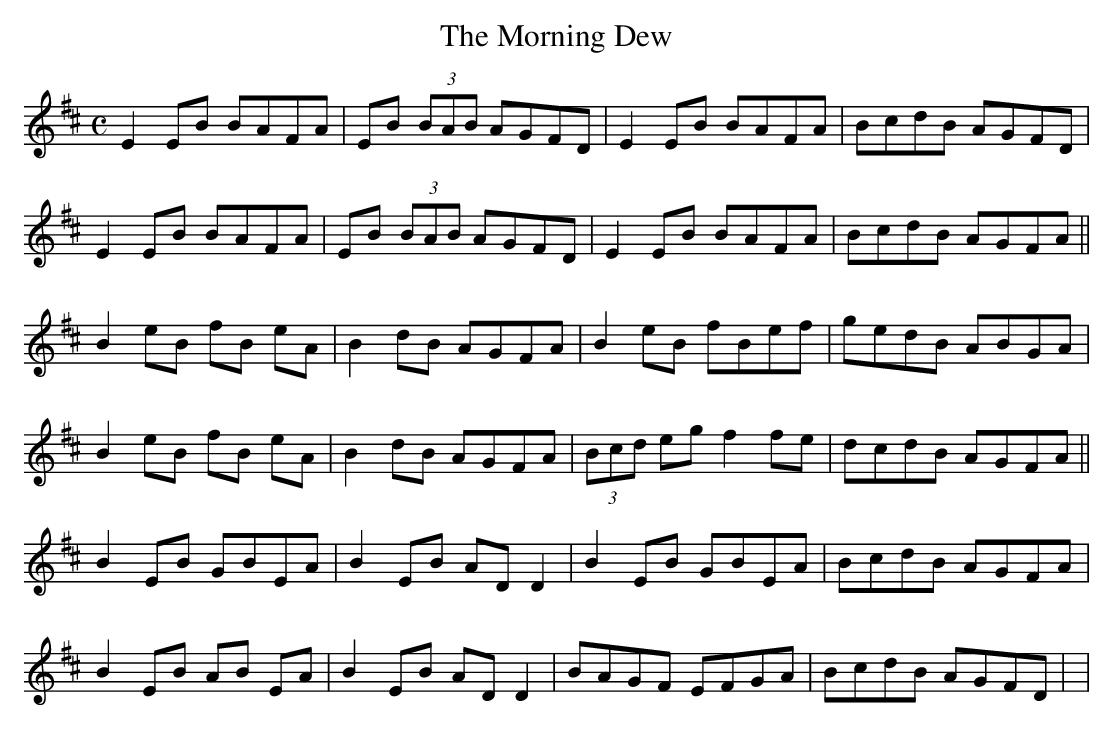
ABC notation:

X:1
T:The Morning Dew
M:C
L:1/8
K:EDor
E2 EB BAFA|EB (3BAB AGFD|E2 EB BAFA|BcdB AGFD|
E2 EB BAFA|EB (3BAB AGFD|E2 EB BAFA|BcdB AGFA ||
B2 eB fB eA|B2 dB AGFA|B2 eB fBef|gedB ABGA|
B2 eB fB eA|B2 dB AGFA|(3Bcd eg f2 fe| dcdB AGFA||
B2 EB GBEA|B2 EB AD D2|B2 EB GBEA|BcdB AGFA|
B2 EB AB EA|B2 EB AD D2|BAGF EFGA|BcdB AGFD |>|
